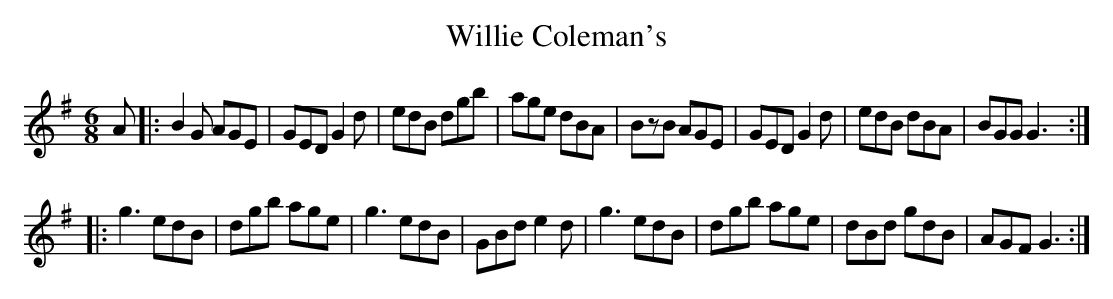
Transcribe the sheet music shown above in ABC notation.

X:1
T: Willie Coleman's
M: 6/8
L: 1/8
K: G
A |:\
B2G AGE | GED G2d | edB dgb | age dBA |\
BzB AGE | GED G2d | edB dBA | BGG G3 :|
|:\
g3  edB | dgb age | g3  edB | GBd e2d |\
g3  edB | dgb age | dBd gdB | AGF G3 :|
